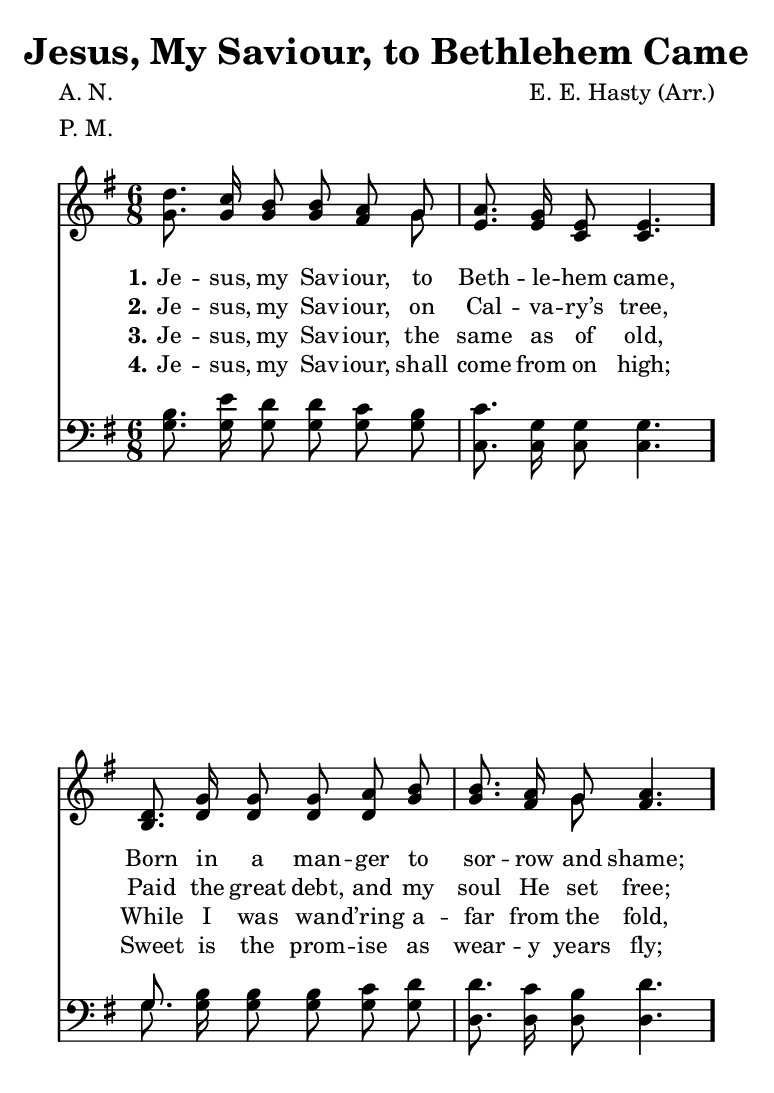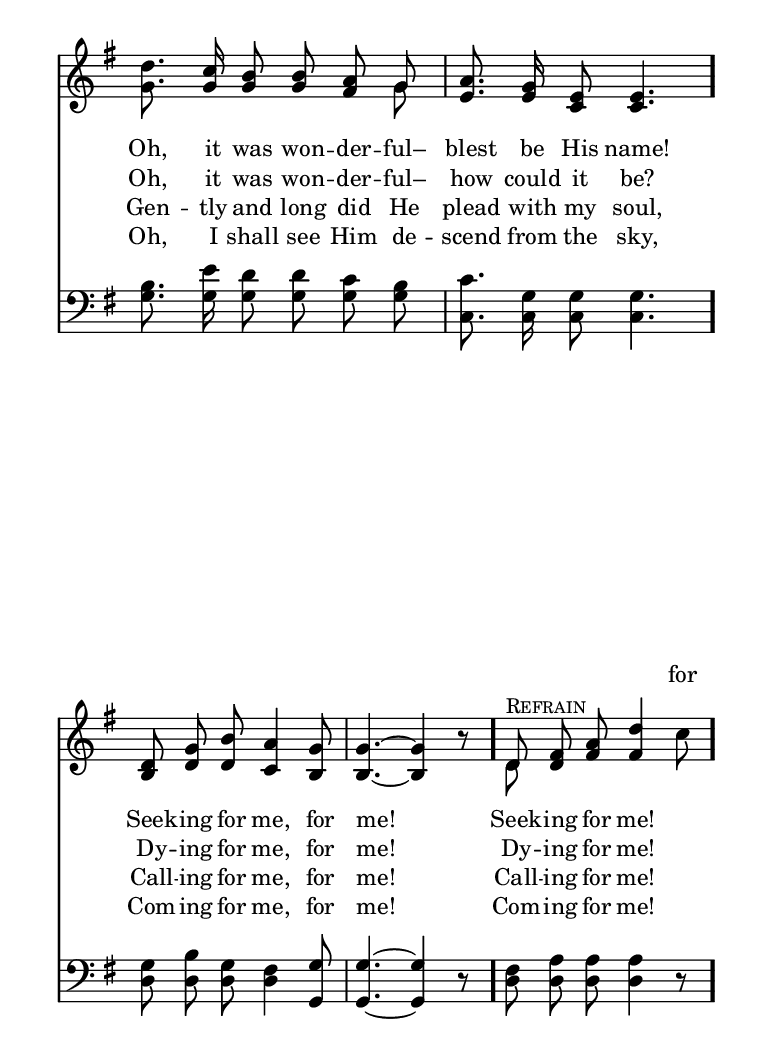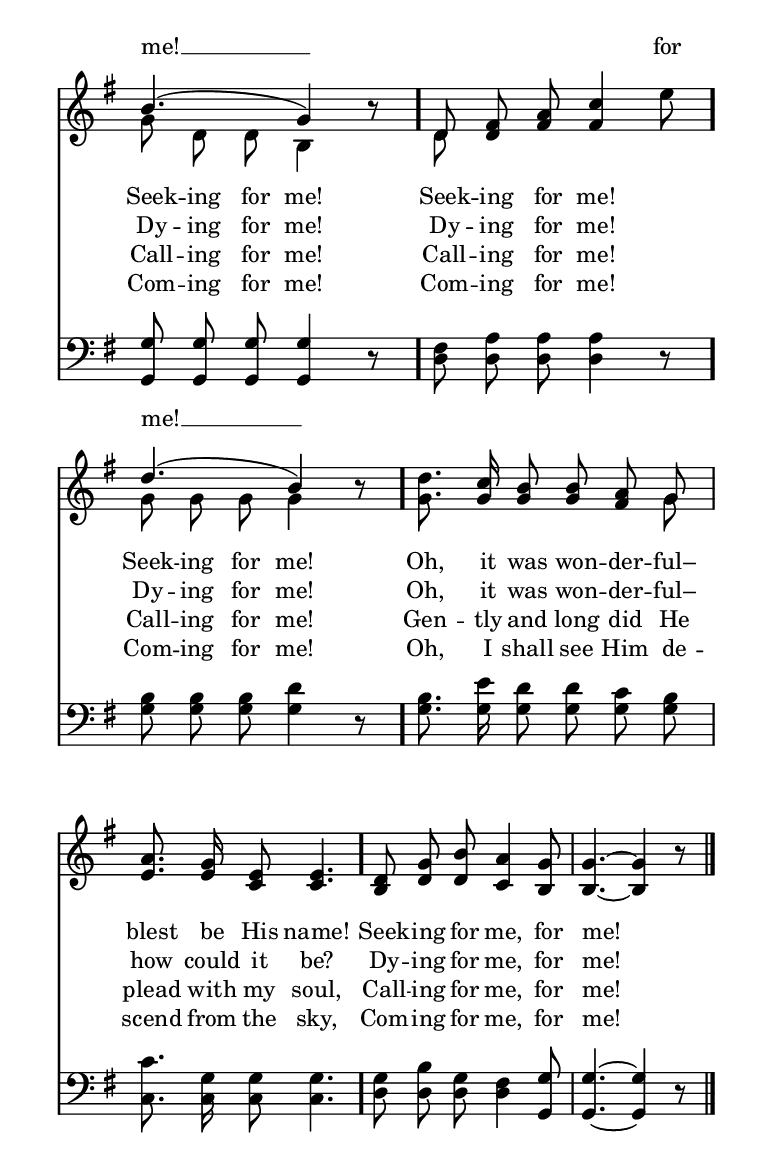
\include "common/global.ily"
\paper {
  \include "common/paper.ily"
  ragged-last-bottom = ##t
  systems-per-page = #(cond (is-eogsized 4) (#t #f))
  system-count = #(cond (is-eogsized 5) (#t #f))
  page-count = #(cond (is-eogsized 2) (#t #f))
}

\header{
  %children
  hymnnumber = "344"
  title = "Jesus, My Saviour, to Bethlehem Came"
  tunename = ""
  meter = "P. M."
  poet = "A. N."
  composer = "E. E. Hasty (Arr.)"
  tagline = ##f
}

global = {
  \include "common/overrides.ily"
  \override Staff.TimeSignature.style = #'numbered
  \time 6/8
  \override Score.MetronomeMark.transparent = ##t % hide all fermata changes too
  \tempo 4=80
  \key g \major
  \autoBeamOff
}

patternA = { c8. c16 c8 c c c | c8. c16 c8 c4. }
patternB = { c8 c c c4 c8 | c4. ~ c4 c8 }

notesSoprano = {
\global
\relative c'' {

  \changePitch \patternA { d c b b a g | a g e e }
  \changePitch \patternA { d g g g a b | b a g a }
  \changePitch \patternA { d c b b a g | a g e e }
  \changePitch \patternB { d g b a g | g g r }

  d8^\markup { \small \caps "Refrain" } fis a d4 c8 | b4.( g4) r8 |
  d8 fis a c4 e8 | d4.( b4) r8 |
  \changePitch \patternA { d c b b a g | a g e e }
  \changePitch \patternB { d g b a g | g g r }

  \bar "|."

}
}

notesAlto = {
\global
\relative e' {

  \changePitch \patternA { g g g g fis g | e e c c }
  \changePitch \patternA { b d d d d g | g fis g fis }
  \changePitch \patternA { g g g g fis g | e e c c }
  \changePitch \patternB { b d d c b | b b r }

  d8 d fis fis4 r8 | g8 d d b4 r8 |
  d8 d fis fis4 r8 | g8 g g g4 r8 |
  \changePitch \patternA { g g g g fis g | e e c c }
  \changePitch \patternB { b d d c b | b b r }

}
}

notesTenor = {
\global
\relative a {

  \changePitch \patternA { b e d d c b | c g g g }
  \changePitch \patternA { g b b b c d | d c b d }
  \changePitch \patternA { b e d d c b | c g g g }
  \changePitch \patternB { g b g fis g | g g r }

  fis8 a a a4 r8 | g8 g g g4 r8 |
  fis8 a a a4 r8 | b8 b b d4 r8
  \changePitch \patternA { b e d d c b | c g g g }
  \changePitch \patternB { g b g fis g | g g r }

}
}

notesBass = {
\global
\relative f {

  \changePitch \patternA { g g g g g g | c, c c c }
  \changePitch \patternA { g' g g g g g | d d d d }
  \changePitch \patternA { g g g g g g | c, c c c }
  \changePitch \patternB { d d d d g, | g g r }

  d'8 d d d4 r8 | g,8 g g g4 r8 |
  d'8 d d d4 r8 | g8 g g g4 r8 |
  \changePitch \patternA { g g g g g g | c, c c c }
  \changePitch \patternB { d d d d g, | g g r }

}
}

wordsA = \lyricmode {
\set stanza = "1."

Je -- sus, my Sav -- iour, to Beth -- le -- hem came, \bar "."
Born in a man -- ger to sor -- row and shame; \bar "."
Oh, it was won -- der -- ful– blest be His name! \bar "."
Seek -- ing for me, for me! \bar "."
%LYRICS Seek -- ing for me, for me!
%LYRICS Seek -- ing for me, for me!
%{HIDE>%} Seek -- ing for me! \bar "." %{<HIDE%}
%{HIDE>%} Seek -- ing for me! %{<HIDE%} \bar "." \eogbreak
%{HIDE>%} Seek -- ing for me! \bar "." %{<HIDE%}
%{HIDE>%} Seek -- ing for me! %{<HIDE%} \bar "."
Oh, it was won -- der -- ful– blest be His name! \bar "."
Seek -- ing for me, for me! \bar "."

}

wordsB = \lyricmode {
\set stanza = "2."

Je -- sus, my Sav -- iour, on Cal -- va -- ry’s tree,
Paid the great debt, and my soul He set free;
Oh, it was won -- der -- ful– how could it be?
Dy -- ing for me, for me!
%LYRICS Dy -- ing for me, for me!
%LYRICS Dy -- ing for me, for me!
%{HIDE>%} Dy -- ing for me! %{<HIDE%}
%{HIDE>%} Dy -- ing for me! %{<HIDE%}
%{HIDE>%} Dy -- ing for me! %{<HIDE%}
%{HIDE>%} Dy -- ing for me! %{<HIDE%}
Oh, it was won -- der -- ful– how could it be?
Dy -- ing for me, for me!

}

wordsC = \lyricmode {
\set stanza = "3."

Je -- sus, my Sav -- iour, the same as of old,
While I was wan -- d’ring a -- far from the fold,
Gen -- tly and long did He plead with my soul, % original has "Gent -- ly"
Call -- ing for me, for me!
%LYRICS Call -- ing for me, for me!
%LYRICS Call -- ing for me, for me!
%{HIDE>%} Call -- ing for me! %{<HIDE%}
%{HIDE>%} Call -- ing for me! %{<HIDE%}
%{HIDE>%} Call -- ing for me! %{<HIDE%}
%{HIDE>%} Call -- ing for me! %{<HIDE%}
Gen -- tly and long did He plead with my soul,
Call -- ing for me, for me!

}

wordsD = \lyricmode {
\set stanza = "4."

Je -- sus, my Sav -- iour, shall come from on high;
Sweet is the prom -- ise as wear -- y years fly; % original has "pro -- mise" and "wear -- y"
Oh, I shall see Him de -- scend from the sky,
Com -- ing for me, for me!
%LYRICS Com -- ing for me, for me!
%LYRICS Com -- ing for me, for me!
%{HIDE>%} Com -- ing for me! %{<HIDE%}
%{HIDE>%} Com -- ing for me! %{<HIDE%}
%{HIDE>%} Com -- ing for me! %{<HIDE%}
%{HIDE>%} Com -- ing for me! %{<HIDE%}
Oh, I shall see Him de -- scend from the sky,
Com -- ing for me, for me!

}

SopranoRefrainA = \lyricmode {

\repeat unfold 40 { \skip 4 }
for me! __ "" % TODO these empty quotes cause a lyric error but something is necessary to prevent a too-long underline
\repeat unfold 3 { \skip 4 }
for me! __

}

\score {
  \context ChoirStaff <<
    \context Staff = upper <<
      \set Staff.autoBeaming = ##f
      \set ChoirStaff.systemStartDelimiter = #'SystemStartBar
      \set ChoirStaff.printPartCombineTexts = ##f
      \partcombine #'(2 . 9) \notesSoprano \notesAlto
      \context NullVoice = sopranos { \voiceOne << \notesSoprano >> }
      \context NullVoice = altos { \voiceTwo << \notesAlto >> }
      \context Lyrics = one   \lyricsto altos \wordsA
      \context Lyrics = two   \lyricsto altos \wordsB
      \context Lyrics = three \lyricsto altos \wordsC
      \context Lyrics = four  \lyricsto altos \wordsD
    >>
    \new Lyrics \with { alignAboveContext = upper } \lyricsto sopranos \SopranoRefrainA
    \context Staff = men <<
      \set Staff.autoBeaming = ##f
      \clef bass
      \set ChoirStaff.printPartCombineTexts = ##f
      \partcombine #'(2 . 9) \notesTenor \notesBass
      \context NullVoice = tenors { \voiceOne << \notesTenor >> }
      \context NullVoice = basses { \voiceTwo << \notesBass >> }
    >>
  >>
  \layout {
    \include "common/layout.ily"
  }
  \midi{
    \include "common/midi.ily"
  }
}

\version "2.19.49"  % necessary for upgrading to future LilyPond versions.

% vi:set et ts=2 sw=2 ai nocindent syntax=lilypond:
